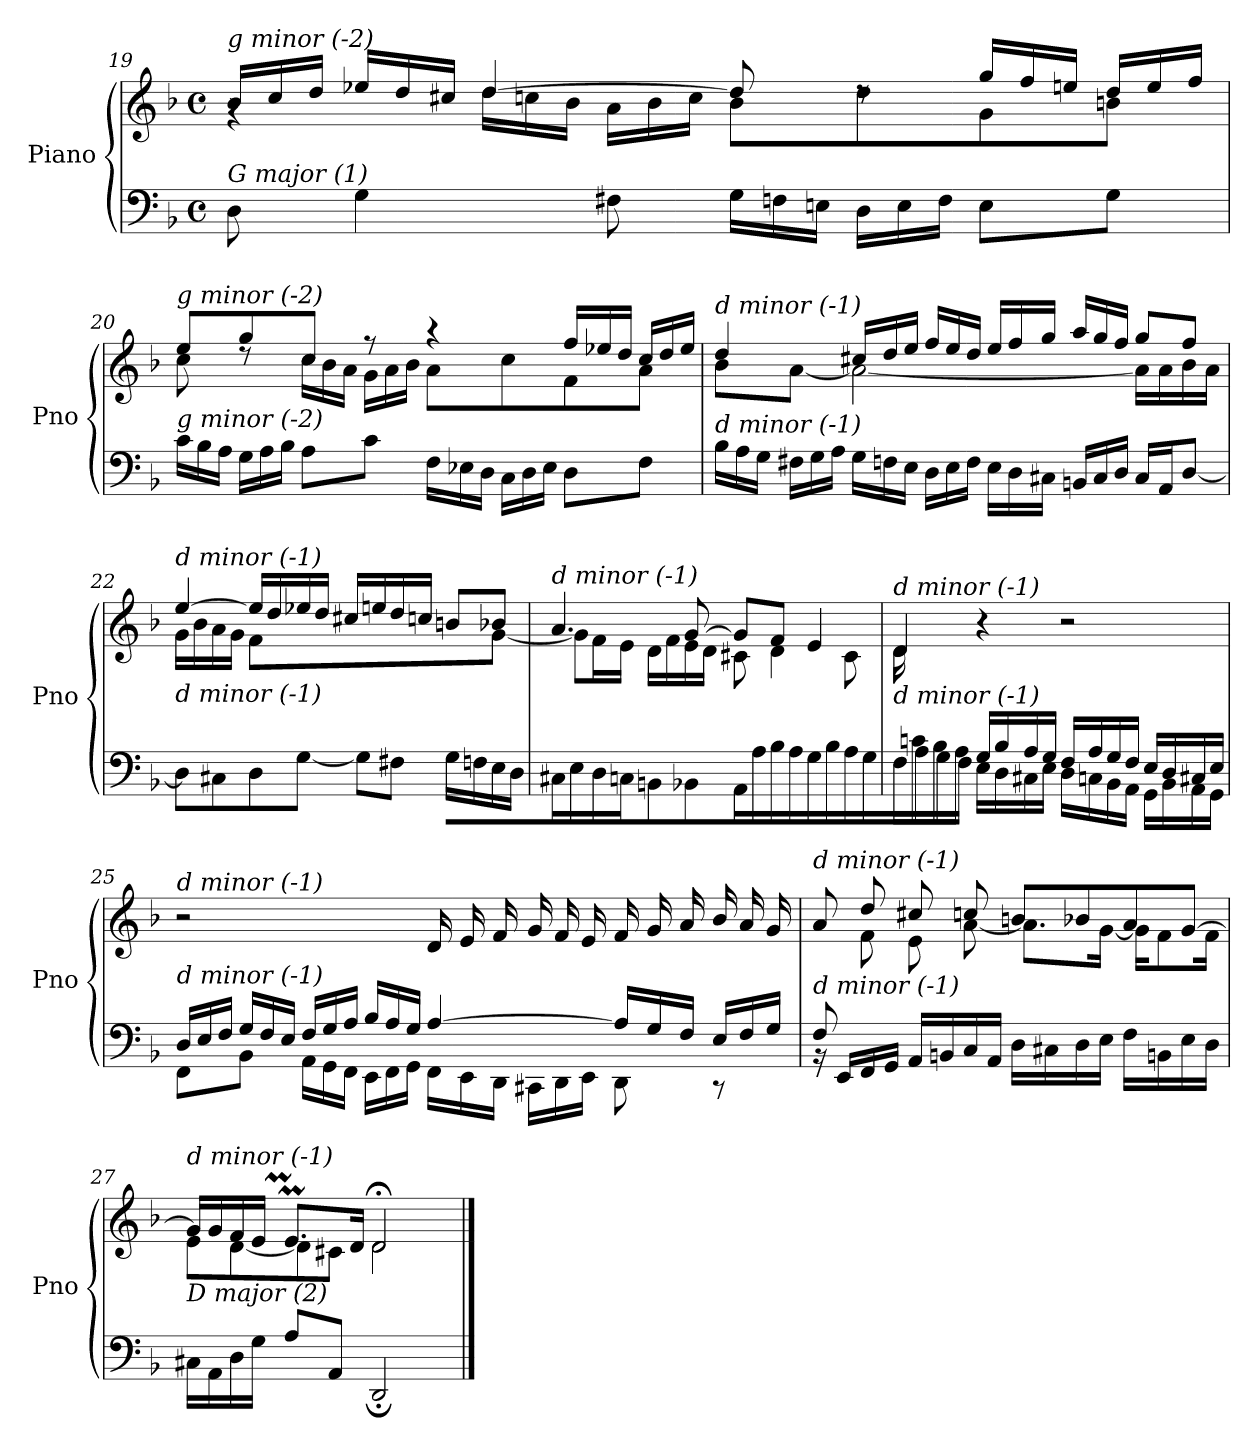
**kern	**kern
*part1	*part1
*staff2	*staff1
*I"Piano	*
*I'Pno	*
*clefF4	*clefG2
*k[b-]	*k[b-]
*M4/4	*M4/4
*met(c)	*met(c)
*	*Xtuplet
=19	=19
*	*^
!	!LO:TX:i:t=g minor (-2)	!
!LO:TX:i:t=G major (1)	!	!
8D\	24b-/LL	4rg
.	24cc/	.
.	24dd/JJ	.
4G\	24ee-X/LL	.
.	24dd/	.
.	24cc#X/JJ	.
.	[4dd/	24dd\LL
.	.	24ccn\
.	.	24b-\JJ
8F#X\	.	24a\LL
.	.	24b-\
.	.	24cc\JJ
*Xtuplet	*	*
24G\LL	8dd/]	8b-\L
24Fn\	.	.
24En\JJ	.	.
24D\LL	8rdd	8dd\
24E\	.	.
24F\JJ	.	.
8E\L	24gg/LL	8g\
.	24ff/	.
.	24een/JJ	.
8G\J	24dd/LL	8bn\J
.	24ee/	.
.	24ff/JJ	.
!!LO:LB:g=z	!!
=20	=20	=20
!	!LO:TX:i:t=g minor (-2)	!
!LO:TX:i:t=g minor (-2)	!	!
24c\LL	8ee/L	8cc\
24B-\	.	.
24A\JJ	.	.
24G\LL	8gg/	8rdd
24A\	.	.
24B-\JJ	.	.
8A\L	8cc/J	24cc\LL
.	.	24b-\
.	.	24a\JJ
8c\J	8r	24g\LL
.	.	24a\
.	.	24b-\JJ
24F\LL	4r	8a\L
24E-X\	.	.
24D\JJ	.	.
24C\LL	.	8cc\
24D\	.	.
24E-\JJ	.	.
8D\L	24ff/LL	8f\
.	24ee-X/	.
.	24dd/JJ	.
8F\J	24cc/LL	8a\J
.	24dd/	.
.	24ee-/JJ	.
=21	=21	=21
!	!LO:TX:i:t=d minor (-1)	!
!LO:TX:i:t=d minor (-1)	!	!
24B-\LL	4dd/	8b-\L
24A\	.	.
24G\JJ	.	.
24F#X\LL	.	[8a\J
24G\	.	.
24A\JJ	.	.
24G\LL	24cc#X/LL	2a\_
24Fn\	24dd/	.
24E\JJ	24ee/JJ	.
24D\LL	24ff/LL	.
24E\	24ee/	.
24F\JJ	24dd/JJ	.
24E\LL	24ee/LL	.
24D\	24ff/	.
24C#X\JJ	24gg/JJ	.
24BBn/LL	24aa/LL	.
24C#/	24gg/	.
24D/JJ	24ff/JJ	.
16C#/LL	8gg/L	16a\LL]
16AA/J	.	16a\
[8D/J	8ff/J	16b-\
.	.	16a\JJ
!!LO:LB:g=z	!!
=22	=22	=22
*^	*	*
!	!	!LO:TX:i:t=d minor (-1)	!
!LO:TX:i:t=d minor (-1)	!	!	!
4.ryy	8D\L]	[4ee/	16g\LL
.	.	.	16b-\
.	8C#X\	.	16a\
.	.	.	16g\JJ
.	8D\	16ee/LL]	8f\L
.	.	16dd/	.
8B-/J	[8G\J	16ee-X/	2ryy
.	.	16dd/JJ	.
4A/	8G\L]	16cc#X/LL	.
.	.	16een/	.
.	8F#X\J	16dd/	.
.	.	16ccn/JJ	.
8G/L	16G\LL	8bn/L	.
.	16Fn\	.	.
8ryy	16E\	8b-X/J	[8g\J
.	16D\JJ	.	.
=23	=23	=23	=23
!	!	!LO:TX:i:t=d minor (-1)	!
!LO:TX:i:t=d minor (-1)	!	!	!
*v	*v	*	*
16C#X\LL	4.a/	8g\L]
16E\	.	.
16D\	.	16f\L
16Cn\JJ	.	16e\JJ
8BBn/L	.	16d\LL
.	.	16f\
8BB-X/J	[8g/	16e\
.	.	16d\JJ
16AA\LL	8g/L]	8c#X\
16A\	.	.
16B-\	8f/J	4d\
16A\JJ	.	.
16G\LL	4e/	.
16B-\	.	.
16A\	.	8c#\
16G\JJ	.	.
!!LO:PB:g=z	!!
=24	=24	=24
*^	*	*
!	!	!LO:TX:i:t=d minor (-1)	!
!LO:TX:i:t=d minor (-1)	!	!	!
16ryy	16F\LL	4d/	16d\LL
16cn/	16A\	.	2...ryy
16B-/	16G\	.	.
16A/JJ	16F\JJ	.	.
16G/LL	16E\LL	4r	.
16B-/	16D\	.	.
16A/	16C#X\	.	.
16G/JJ	16E\JJ	.	.
16F/LL	16D\LL	2r	.
16A/	16Cn\	.	.
16G/	16BB-\	.	.
16F/JJ	16AA\JJ	.	.
16E/LL	16GG\LL	.	.
16D/	16BB-\	.	.
16C#X/	16AA\	.	.
16E/JJ	16GG\JJ	.	.
*	*	*v	*v
=25	=25	=25
!	!	!LO:TX:i:t=d minor (-1)
!LO:TX:i:t=d minor (-1)	!	!
24D/LL	8FF\L	2r
24E/	.	.
24F/JJ	.	.
24G/LL	8BB-\J	.
24F/	.	.
24E/JJ	.	.
24F/LL	24AA\LL	.
24G/	24GG\	.
24A/JJ	24FF\JJ	.
24B-/LL	24EE\LL	.
24A/	24FF\	.
24G/JJ	24GG\JJ	.
[4A/	24FF\LL	24d/LL
.	24EE\	24e/
.	24DD\JJ	24f/JJ
.	24CC#X\LL	24g/LL
.	24DD\	24f/
.	24EE\JJ	24e/JJ
24A/LL]	8DD\	24f/LL
24G/	.	24g/
24F/JJ	.	24a/JJ
24E/LL	8r	24b-/LL
24F/	.	24a/
24G/JJ	.	24g/JJ
!!LO:LB:g=z
=26	=26	=26
*	*	*^
!	!	!LO:TX:i:t=d minor (-1)	!
!LO:TX:i:t=d minor (-1)	!	!	!
8F/L	16rBB	8a/L	8ryy
.	16EE/LL	.	.
2..ryy	16FF/	8dd/	8f\
.	16GG/JJ	.	.
.	16AA/LL	8cc#X/	8e\
.	16BBn/	.	.
.	16C/	8ccn/J	[8a\J
.	16AA/JJ	.	.
.	16D\LL	8bn/L	8.a\L]
.	16C#X\	.	.
.	16D\	8b-X/	.
.	16E\JJ	.	[16g\Jk
.	16F\LL	8a/	16g\KL]
.	16BBn\	.	8f\
.	16E\	[8g/J	.
.	16D\JJ	.	16f\Jk
=27	=27	=27	=27
*	*	*	*^
!	!	!LO:TX:i:t=d minor (-1)	!	!
!LO:TX:i:t=D major (2)	!	!	!	!
4ryy	16C#X\LL	16g/LL]	8e\L	4ryy
.	16AA\	16g/	.	.
.	16D\	16f/	[8d\	.
.	16G\JJ	16e/JJ	.	.
8.ryy	8A\L	8.em/L	8d\]	[8em!yy
.	8AA/J	.	8c#X\J	16e!yy]
2ryy	.	16d/Jk	.	2ryy
.	2DD;/	2d;</	2d\	.
16ryy	.	.	.	16ryy
*v	*v	*	*	*
*	*v	*v	*v
==	==
*-	*-
